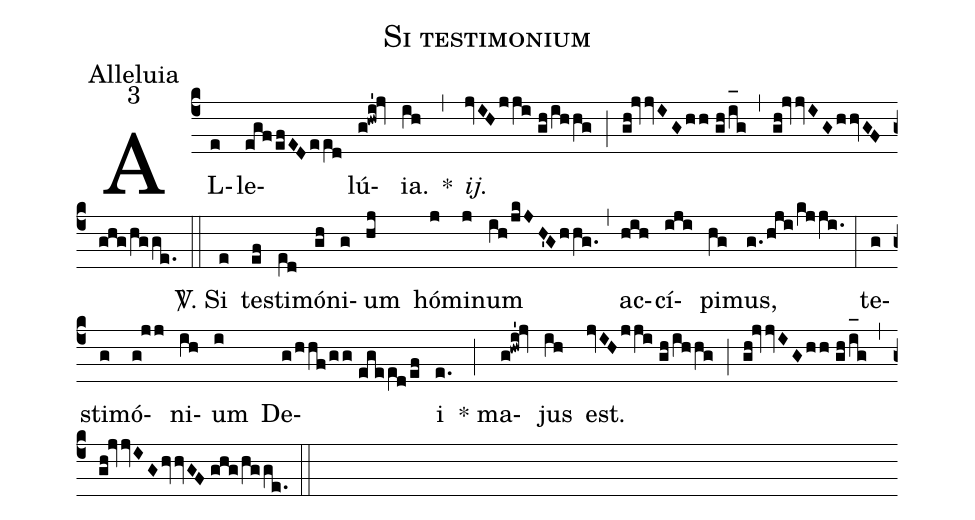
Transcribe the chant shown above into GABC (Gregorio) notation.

name:Si testimonium;
office-part:Alleluia;
mode:3;
%%
(c4) AL(e)le(egfefEDee[ll:1]d)lú(g!hwi'!jv){ia}.(ih) *(,) <i>ij.</i>(jvIHjji//gh/ihhg) (;) (gh!jvvIGhh//gh/i_[oh:h]g) (,) (gh!jvvIGhhvGF//ghg/hgge.) (::) <sp>V/</sp>. Si(e) te(ef)sti(e[ll:1]d)mó(gh)ni(g)um(hj) hó(j)mi(j)num(ih/jkJH'Ghhg.) (,) ac(hih)cí(iji)pi(hg)mus,(g./hji/kjji.) (:) te(g)sti(g)mó(g!jj)ni(ih)um(i) De(g/hhf/gg//egee[ll:1]d/ef)i(e.) (;) * ma(g!hwi'!jv)jus(ih) est.(jvIHjji//gh/ihhg) (;) (gh!jvvIGhh//gh/i_[oh:h]g) (,) (gh!jvvIGhvvGF//ghg/hgge.) (::)
